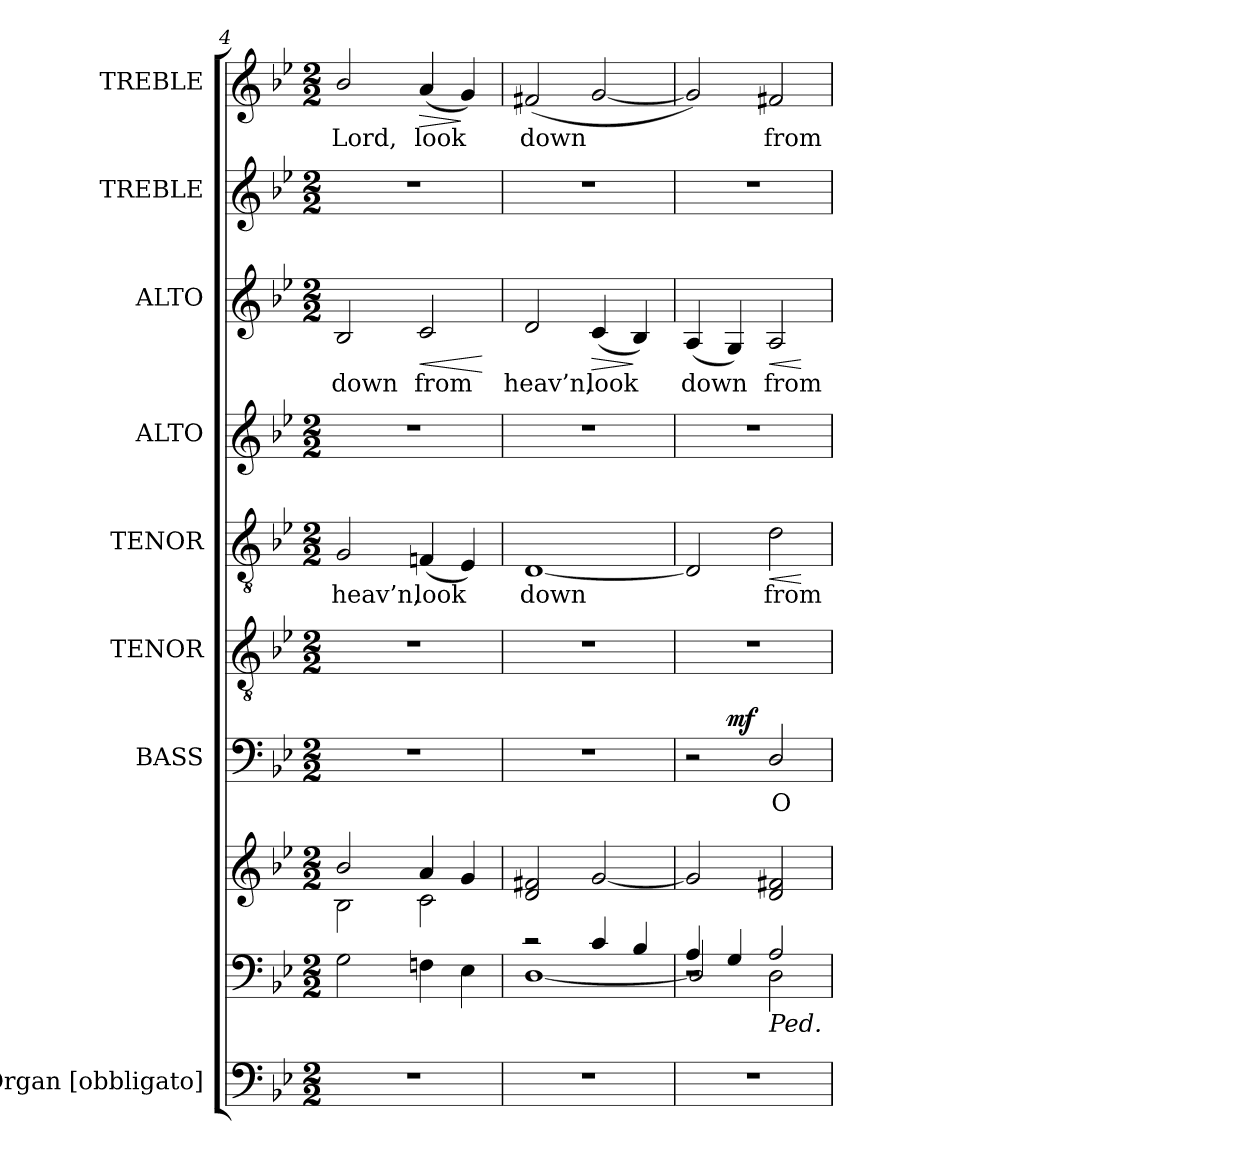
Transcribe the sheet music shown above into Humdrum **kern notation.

**kern	**kern	**kern	**kern	**text	**dynam	**kern	**kern	**text	**dynam	**kern	**kern	**text	**dynam	**kern	**kern	**text	**dynam
*part8	*part8	*part8	*part7	*part7	*part7	*part6	*part5	*part5	*part5	*part4	*part3	*part3	*part3	*part2	*part1	*part1	*part1
*staff10	*staff9	*staff8	*staff7	*staff7	*staff7	*staff6	*staff5	*staff5	*staff5	*staff4	*staff3	*staff3	*staff3	*staff2	*staff1	*staff1	*staff1
*I"Organ [obbligato]	*	*	*I"BASS	*	*	*I"TENOR	*I"TENOR	*	*	*I"ALTO	*I"ALTO	*	*	*I"TREBLE	*I"TREBLE	*	*
*clefF4	*clefF4	*clefG2	*clefF4	*	*	*clefGv2	*clefGv2	*	*	*clefG2	*clefG2	*	*	*clefG2	*clefG2	*	*
*	*	*	*	*	*	*ITrd7c12	*ITrd7c12	*	*	*	*	*	*	*	*	*	*
*k[b-e-]	*k[b-e-]	*k[b-e-]	*k[b-e-]	*	*	*k[b-e-]	*k[b-e-]	*	*	*k[b-e-]	*k[b-e-]	*	*	*k[b-e-]	*k[b-e-]	*	*
*B-:	*B-:	*B-:	*B-:	*	*	*B-:	*B-:	*	*	*B-:	*B-:	*	*	*B-:	*B-:	*	*
*M2/2	*M2/2	*M2/2	*M2/2	*	*	*M2/2	*M2/2	*	*	*M2/2	*M2/2	*	*	*M2/2	*M2/2	*	*
=4	=4	=4	=4	=4	=4	=4	=4	=4	=4	=4	=4	=4	=4	=4	=4	=4	=4
*	*	*^	*	*	*	*	*	*	*	*	*	*	*	*	*	*	*
!	!	!	!	!	!	!	!	!	!LO:LY:b:color=#000000	!	!	!	!	!	!	!	!	!
!	!	!	!	!	!	!	!	!	!	!	!	!	!LO:LY:b:color=#000000	!	!	!	!	!
!	!	!	!	!	!	!	!	!	!	!	!	!	!	!	!	!	!LO:LY:b:color=#000000	!
1r	2Gi\	2b-i/	2B-i\	1r	.	.	1r	2GGi/	heav’n,	.	1r	2B-i/	down	.	1r	2b-i/	Lord,	.
!	!	!	!	!	!	!	!	!	!LO:LY:b:color=#000000	!	!	!	!	!	!	!	!	!
!	!	!	!	!	!	!	!	!	!	!	!	!	!LO:LY:b:color=#000000	!LO:HP:b	!	!	!	!
!	!	!	!	!	!	!	!	!	!	!	!	!	!	!	!	!	!LO:LY:b:color=#000000	!LO:HP:b
.	4Fni\	4ai/	2ci\	.	.	.	.	(4FFni/	look	.	.	2ci/	from	<	.	(4ai/	look	>
.	4E-i\	4gi/	.	.	.	.	.	4EE-i/)	.	.	.	.	.	.	.	4gi/)	.	]
*	*	*v	*v	*	*	*	*	*	*	*	*	*	*	*	*	*	*	*
.	.	.	.	.	.	.	.	.	.	.	.	.	[	.	.	.	.
=5	=5	=5	=5	=5	=5	=5	=5	=5	=5	=5	=5	=5	=5	=5	=5	=5	=5
*	*^	*	*	*	*	*	*	*	*	*	*	*	*	*	*	*	*
!	!	!	!	!	!	!	!	!	!LO:LY:b:color=#000000	!	!	!	!	!	!	!	!	!
!	!	!	!	!	!	!	!	!	!	!	!	!	!LO:LY:b:color=#000000	!	!	!	!	!
!	!	!	!	!	!	!	!	!	!	!	!	!	!	!	!	!	!LO:LY:b:color=#000000	!
1r	2r	[1Di	2di/ 2f#Xi	1r	.	.	1r	[1DDi	down	.	1r	2di/	heav’n,	.	1r	(2f#Xi/	down	.
!	!	!	!	!	!	!	!	!	!	!	!	!	!LO:LY:b:color=#000000	!LO:HP:b	!	!	!	!
.	4ci/	.	[2gi/	.	.	.	.	.	.	.	.	(4ci/	look	>	.	[2gi/	.	.
.	4B-i/	.	.	.	.	.	.	.	.	.	.	4B-i/)	.	]	.	.	.	.
=6	=6	=6	=6	=6	=6	=6	=6	=6	=6	=6	=6	=6	=6	=6	=6	=6	=6	=6
*	*	*^	*	*	*	*	*	*	*	*	*	*	*	*	*	*	*	*
!	!	!	!	!	!	!	!	!	!	!	!	!	!	!LO:LY:b:color=#000000	!	!	!	!	!
*	*	*	*	*	*^	*	*	*	*	*	*	*	*	*	*	*	*	*	*
1r	4Ai/	2r	2Di/]	2gi/]	2r	4ryy	.	.	1r	2DDi/]	.	.	1r	(4Ai/	down	.	1r	2gi/])	.	.
.	4Gi/	.	.	.	.	2.ryy	.	mf	.	.	.	.	.	4Gi/)	.	.	.	.	.	.
!	!	!	!	!	!	!	!LO:LY:b:color=#000000	!	!	!	!	!	!	!	!	!	!	!	!	!
!	!	!	!	!	!	!	!	!	!	!	!LO:LY:b:color=#000000	!LO:HP:b	!	!	!	!	!	!	!	!
!	!	!	!	!	!	!	!	!	!	!	!	!	!	!	!LO:LY:b:color=#000000	!LO:HP:b	!	!	!	!
!	!LO:TX:b:i:t=Ped.	!	!	!	!	!	!	!	!	!	!	!	!	!	!	!	!	!	!	!
!	!	!	!	!	!	!	!	!	!	!	!	!	!	!	!	!	!	!	!LO:LY:b:color=#000000	!
.	2Ai/	2Di\	2ryy	2di/ 2f#Xi	2Di/	.	O	.	.	2Di\	from	<	.	2Ai/	from	<	.	2f#Xi/	from	.
*	*v	*v	*v	*	*	*	*	*	*	*	*	*	*	*	*	*	*	*	*	*
.	.	.	.	.	.	.	.	.	.	[	.	.	.	[	.	.	.	.
*	*	*	*v	*v	*	*	*	*	*	*	*	*	*	*	*	*	*	*
=	=	=	=	=	=	=	=	=	=	=	=	=	=	=	=	=	=
*-	*-	*-	*-	*-	*-	*-	*-	*-	*-	*-	*-	*-	*-	*-	*-	*-	*-
